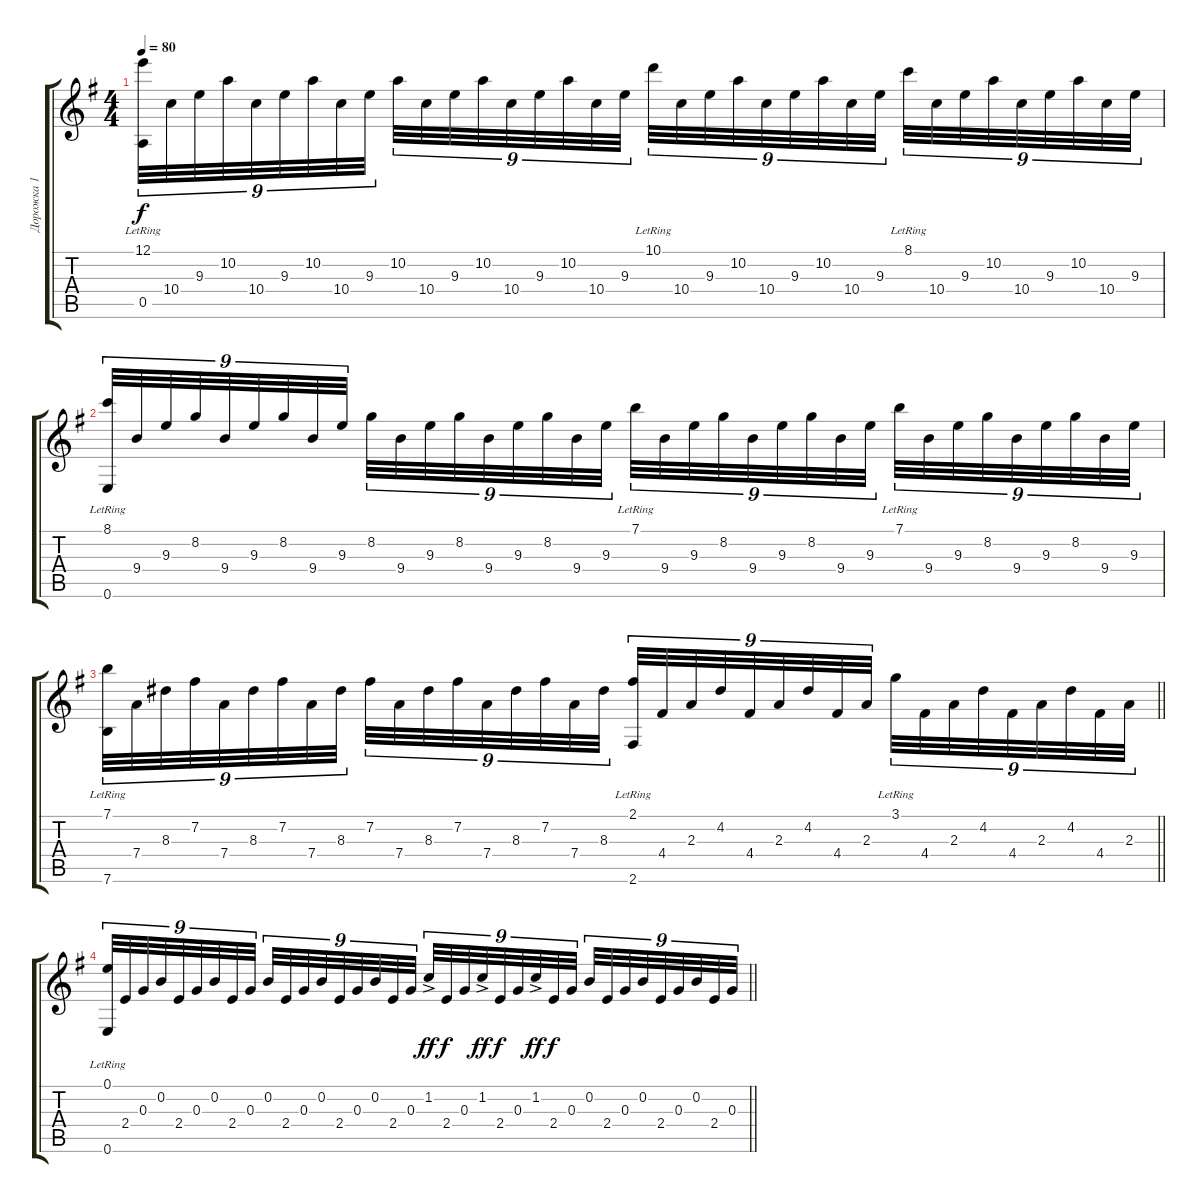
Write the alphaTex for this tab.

\track ("Дорожка 1" "Дорожка 1") {instrument acousticguitarsteel}
\staff {score tabs}
\tuning (E4 B3 G3 D3 A2 E2) {hide}
\ts (4 4)
\tempo 80
\clef g2
\ks eminor
(12.1{lr} 0.5{lr}).32{tu (9 8) dy f} 10.4.32{tu (9 8)} 9.3.32{tu (9 8)} 10.2.32{tu (9 8)} 10.4.32{tu (9 8)} 9.3.32{tu (9 8)} 10.2.32{tu (9 8)} 10.4.32{tu (9 8)} 9.3.32{tu (9 8)} 10.2.32{tu (9 8)} 10.4.32{tu (9 8)} 9.3.32{tu (9 8)} 10.2.32{tu (9 8)} 10.4.32{tu (9 8)} 9.3.32{tu (9 8)} 10.2.32{tu (9 8)} 10.4.32{tu (9 8)} 9.3.32{tu (9 8)} 10.1{lr}.32{tu (9 8)} 10.4.32{tu (9 8)} 9.3.32{tu (9 8)} 10.2.32{tu (9 8)} 10.4.32{tu (9 8)} 9.3.32{tu (9 8)} 10.2.32{tu (9 8)} 10.4.32{tu (9 8)} 9.3.32{tu (9 8)} 8.1{lr}.32{tu (9 8)} 10.4.32{tu (9 8)} 9.3.32{tu (9 8)} 10.2.32{tu (9 8)} 10.4.32{tu (9 8)} 9.3.32{tu (9 8)} 10.2.32{tu (9 8)} 10.4.32{tu (9 8)} 9.3.32{tu (9 8)} |
(8.1{lr} 0.6{lr}).32{tu (9 8)} 9.4.32{tu (9 8)} 9.3.32{tu (9 8)} 8.2.32{tu (9 8)} 9.4.32{tu (9 8)} 9.3.32{tu (9 8)} 8.2.32{tu (9 8)} 9.4.32{tu (9 8)} 9.3.32{tu (9 8)} 8.2.32{tu (9 8)} 9.4.32{tu (9 8)} 9.3.32{tu (9 8)} 8.2.32{tu (9 8)} 9.4.32{tu (9 8)} 9.3.32{tu (9 8)} 8.2.32{tu (9 8)} 9.4.32{tu (9 8)} 9.3.32{tu (9 8)} 7.1{lr}.32{tu (9 8)} 9.4.32{tu (9 8)} 9.3.32{tu (9 8)} 8.2.32{tu (9 8)} 9.4.32{tu (9 8)} 9.3.32{tu (9 8)} 8.2.32{tu (9 8)} 9.4.32{tu (9 8)} 9.3.32{tu (9 8)} 7.1{lr}.32{tu (9 8)} 9.4.32{tu (9 8)} 9.3.32{tu (9 8)} 8.2.32{tu (9 8)} 9.4.32{tu (9 8)} 9.3.32{tu (9 8)} 8.2.32{tu (9 8)} 9.4.32{tu (9 8)} 9.3.32{tu (9 8)} |
\barLineRight lightlight
(7.1{lr} 7.6{lr}).32{tu (9 8)} 7.4.32{tu (9 8)} 8.3.32{tu (9 8)} 7.2.32{tu (9 8)} 7.4.32{tu (9 8)} 8.3.32{tu (9 8)} 7.2.32{tu (9 8)} 7.4.32{tu (9 8)} 8.3.32{tu (9 8)} 7.2.32{tu (9 8)} 7.4.32{tu (9 8)} 8.3.32{tu (9 8)} 7.2.32{tu (9 8)} 7.4.32{tu (9 8)} 8.3.32{tu (9 8)} 7.2.32{tu (9 8)} 7.4.32{tu (9 8)} 8.3.32{tu (9 8)} (2.1{lr} 2.6{lr}).32{tu (9 8) volume 12} 4.4.32{tu (9 8)} 2.3.32{tu (9 8)} 4.2.32{tu (9 8)} 4.4.32{tu (9 8)} 2.3.32{tu (9 8)} 4.2.32{tu (9 8)} 4.4.32{tu (9 8)} 2.3.32{tu (9 8)} 3.1{lr}.32{tu (9 8)} 4.4.32{tu (9 8)} 2.3.32{tu (9 8)} 4.2.32{tu (9 8)} 4.4.32{tu (9 8)} 2.3.32{tu (9 8)} 4.2.32{tu (9 8)} 4.4.32{tu (9 8)} 2.3.32{tu (9 8)} |
\section ("" "")
\barLineRight lightlight
(0.1{lr} 0.6{lr}).32{tu (9 8)} 2.4.32{tu (9 8)} 0.3.32{tu (9 8)} 0.2.32{tu (9 8)} 2.4.32{tu (9 8)} 0.3.32{tu (9 8)} 0.2.32{tu (9 8)} 2.4.32{tu (9 8)} 0.3.32{tu (9 8)} 0.2.32{tu (9 8)} 2.4.32{tu (9 8)} 0.3.32{tu (9 8)} 0.2.32{tu (9 8)} 2.4.32{tu (9 8)} 0.3.32{tu (9 8)} 0.2.32{tu (9 8)} 2.4.32{tu (9 8)} 0.3.32{tu (9 8)} 1.2{ac}.32{tu (9 8) dy ff} 2.4.32{tu (9 8) dy f} 0.3.32{tu (9 8)} 1.2{ac}.32{tu (9 8) dy ff} 2.4.32{tu (9 8) dy f} 0.3.32{tu (9 8)} 1.2{ac}.32{tu (9 8) dy ff} 2.4.32{tu (9 8) dy f} 0.3.32{tu (9 8)} 0.2.32{tu (9 8)} 2.4.32{tu (9 8)} 0.3.32{tu (9 8)} 0.2.32{tu (9 8)} 2.4.32{tu (9 8)} 0.3.32{tu (9 8)} 0.2.32{tu (9 8)} 2.4.32{tu (9 8)} 0.3.32{tu (9 8)}
